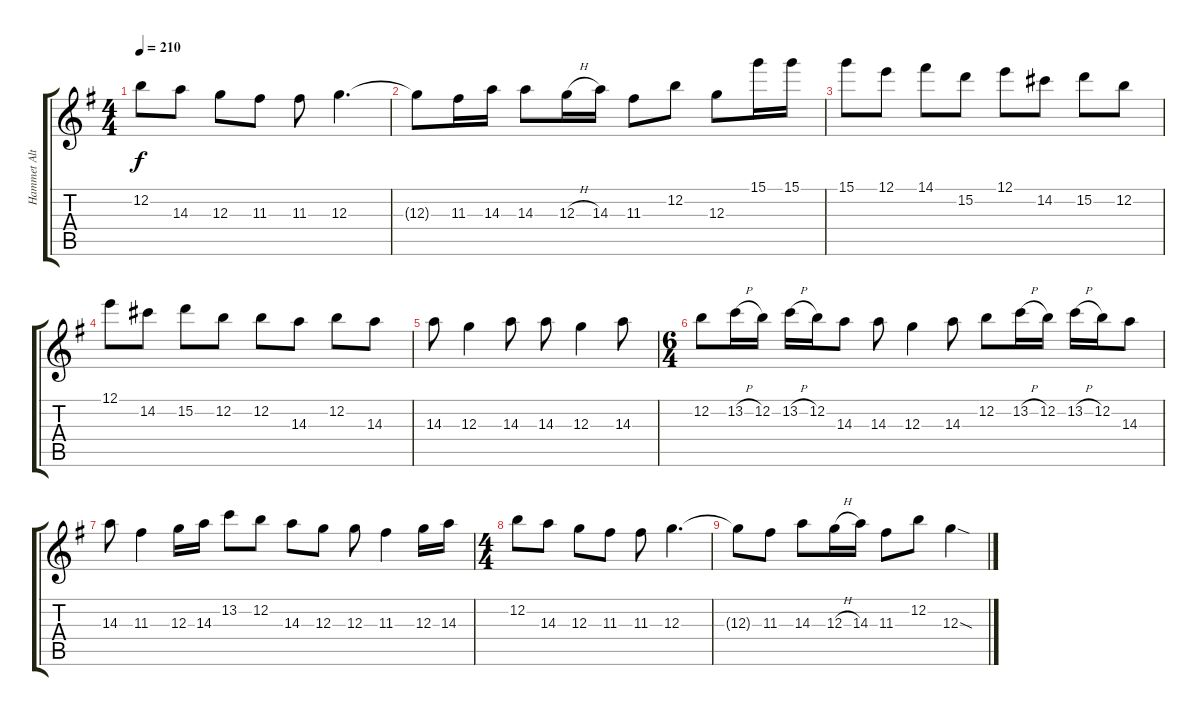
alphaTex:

\track ("Hammet Alternate" "Hammet Alt") {instrument distortionguitar}
\staff {score tabs}
\tuning (E4 B3 G3 D3 A2 E2) {hide}
\ts (4 4)
\tempo 210
\clef g2
\ks g
12.2.8{dy f} 14.3.8 12.3.8 11.3.8 11.3.8 12.3.4{d} |
12.3{t}.8 11.3.16 14.3.16 14.3.8 12.3{h}.16 14.3.16 11.3.8 12.2.8 12.3.8 15.1.16 15.1.16 |
15.1.8 12.1.8 14.1.8 15.2.8 12.1.8 14.2.8 15.2.8 12.2.8 |
12.1.8 14.2.8 15.2.8 12.2.8 12.2.8 14.3.8 12.2.8 14.3.8 |
14.3.8 12.3.4 14.3.8 14.3.8 12.3.4 14.3.8 |
\ts (6 4)
12.2.8 13.2{h}.16 12.2.16 13.2{h}.16 12.2.16 14.3.8 14.3.8 12.3.4 14.3.8 12.2.8 13.2{h}.16 12.2.16 13.2{h}.16 12.2.16 14.3.8 |
14.3.8 11.3.4 12.3.16 14.3.16 13.2.8 12.2.8 14.3.8 12.3.8 12.3.8 11.3.4 12.3.16 14.3.16 |
\ts (4 4)
12.2.8 14.3.8 12.3.8 11.3.8 11.3.8 12.3.4{d} |
12.3{t}.8 11.3.8 14.3.8 12.3{h}.16 14.3.16 11.3.8 12.2.8 12.3{sod}.4
